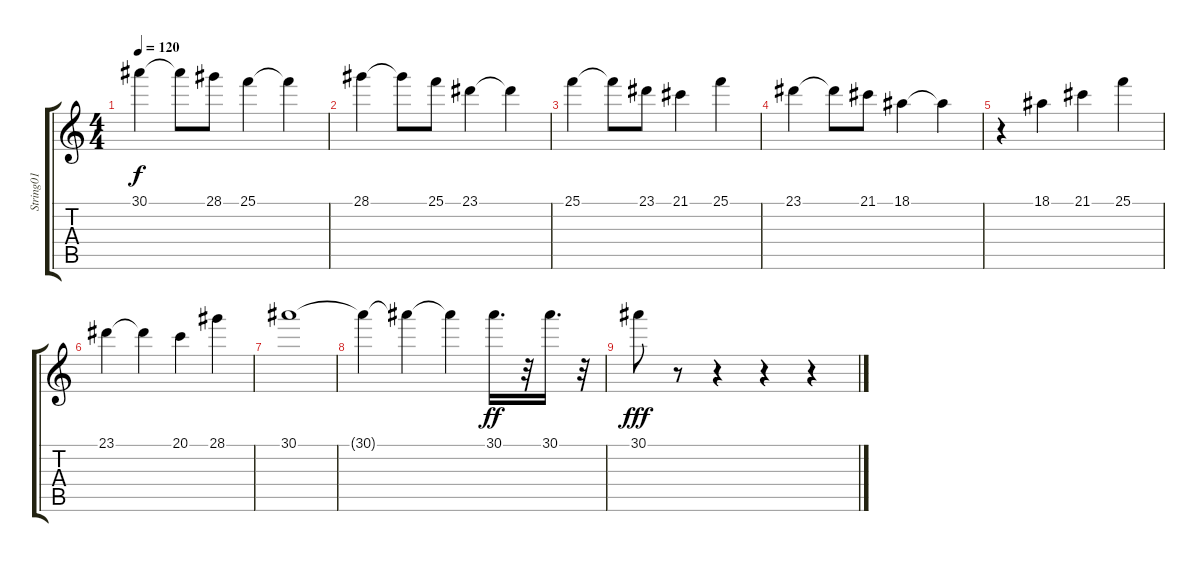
\track ("String01" "String01") {instrument tremolostrings}
\staff {score tabs}
\tuning (E4 B3 G3 D3 A2 E2) {hide}
\ts (4 4)
\tempo 120
\clef g2
\ks c
30.1.4{dy f volume 11} 30.1{t}.8 28.1.8 25.1.4 25.1{t}.4 |
28.1.4 28.1{t}.8 25.1.8 23.1.4 23.1{t}.4 |
25.1.4 25.1{t}.8 23.1.8 21.1.4 25.1.4 |
23.1.4 23.1{t}.8 21.1.8 18.1.4 18.1{t}.4 |
r.4 18.1.4 21.1.4 25.1.4 |
23.1.4 23.1{t}.4 20.1.4 28.1.4 |
30.1.1 |
30.1{t}.4 30.1{t}.4 30.1{t}.4 30.1.16{d dy ff} r.32 30.1.16{d} r.32 |
30.1.8{dy fff} r.8 r.4 r.4 r.4
